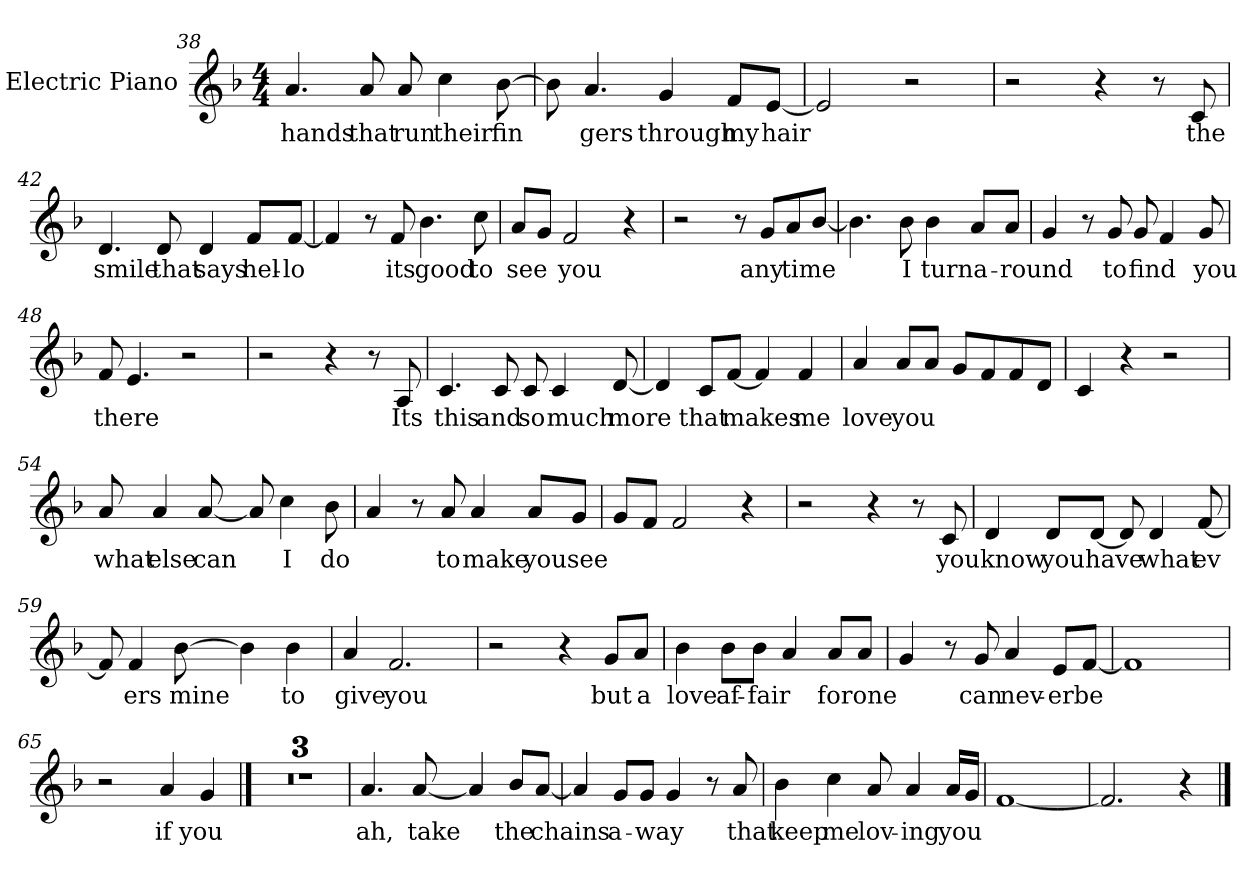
**kern	**text
*part1	*part1
*staff1	*staff1
*I"Electric Piano	*
*I'E.Pno	*
*clefG2	*
*k[b-]	*
*F:	*
*M4/4	*
=38	=38
4.a/	hands
8a/	that
8a/	run
4cc\	their
[8b-\	-fin
=39	=39
8b-\]	.
4.a/	gers
4g/	through
8f/L	my
[8e/J	hair
=40	=40
2e/]	.
2r	.
!!LO:LB:g=z
=41	=41
2r	.
4r	.
8r	.
8c/	the
=42	=42
4.d/	smile
8d/	that
4d/	says
8f/L	hel-
[8f/J	lo
=43	=43
4f/]	.
8r	.
8f/	its
4.b-\	good
8cc\	to
=44	=44
8a/L	see
8g/J	.
2f/	you
4r	.
!!LO:LB:g=z
=45	=45
2r	.
8r	.
8g/L	any
8a/	time
[8b-/J	.
=46	=46
4.b-\]	.
8b-\	I
4b-\	turn
8a/L	a-
8a/J	-round
=47	=47
4g/	.
8r	.
8g/	to
8g/	find
4f/	.
8g/	you
=48	=48
8f/	there
4.e/	.
2r	.
!!LO:LB:g=z
=49	=49
2r	.
4r	.
8r	.
8A/	Its
=50	=50
4.c/	this
8c/	and
8c/	so
4c/	much
[8d/	more
=51	=51
4d/]	.
8c/L	that
[8f/J	makes
4f/]	.
4f/	me
=52	=52
4a/	love
8a/L	you
8a/J	.
8g/L	.
8f/	.
8f/	.
8d/J	.
=53	=53
4c/	.
4r	.
2r	.
!!LO:LB:g=z
=54	=54
8a/	what
4a/	else
[8a/	can
8a/]	.
4cc\	I
8b-\	do
=55	=55
4a/	.
8r	.
8a/	to
4a/	make
8a/L	you
8g/J	see
=56	=56
8g/L	.
8f/J	.
2f/	.
4r	.
!!LO:LB:g=z
=57	=57
2r	.
4r	.
8r	.
8c/	you
=58	=58
4d/	know
8d/L	you
[8d/J	have
8d/]	.
4d/	what
[8f/	ev
=59	=59
8f/]	.
4f/	ers
[8b-\	mine
4b-\]	.
4b-\	to
=60	=60
4a/	give
2.f/	you
!!LO:LB:g=z
=61	=61
2r	.
4r	.
8g/L	but
8a/J	a
=62	=62
4b-\	love
8b-\L	af-
8b-\J	-fair
4a/	.
8a/L	for
8a/J	one
=63	=63
4g/	.
8r	.
8g/	can
4a/	nev-
8e/L	-er
[8f/J	be
=64	=64
1f]	.
=65	=65
2r	.
4a/	if
4g/	you
!!LO:LB:g=z
==66	==66
1r	.
=67	=67
1r	.
=68	=68
1r	.
=69	=69
4.a/	ah,
[8a/	take
4a/]	.
8b-/L	the
[8a/J	chains
=70	=70
4a/]	.
8g/L	a-
8g/J	-way
4g/	.
8r	.
8a/	that
=71	=71
4b-\	keep
4cc\	me
8a/	lov-
4a/	-ing
16a/LL	you
16g/JJ	.
=72	=72
[1f	.
=73	=73
2.f/]	.
4r	.
==	==
*-	*-
